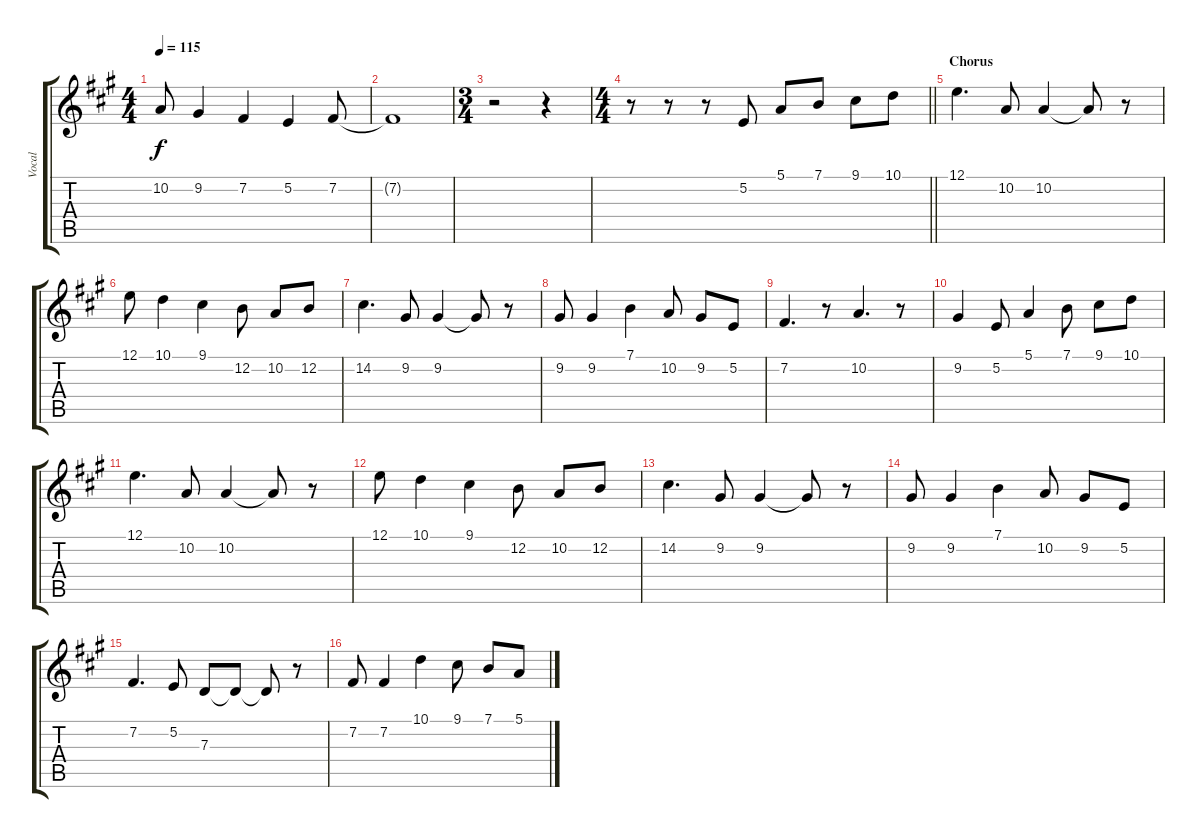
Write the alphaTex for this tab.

\track ("Vocal" "Vocal") {instrument sopranosax}
\staff {score tabs}
\tuning (E4 B3 G3 D3 A2 E2) {hide}
\ts (4 4)
\tempo 115
\clef g2
\ks a
10.2.8{dy f} 9.2.4 7.2.4 5.2.4 7.2.8 |
7.2{t}.1 |
\ts (3 4)
r.2 r.4 |
\ts (4 4)
\barLineRight lightlight
r.8 r.8 r.8 5.2.8 5.1.8 7.1.8 9.1.8 10.1.8 |
\section ("" "Chorus")
12.1.4{d} 10.2.8 10.2.4 10.2{t}.8 r.8 |
12.1.8 10.1.4 9.1.4 12.2.8 10.2.8 12.2.8 |
14.2.4{d} 9.2.8 9.2.4 9.2{t}.8 r.8 |
9.2.8 9.2.4 7.1.4 10.2.8 9.2.8 5.2.8 |
7.2.4{d} r.8 10.2.4{d} r.8 |
9.2.4 5.2.8 5.1.4 7.1.8 9.1.8 10.1.8 |
12.1.4{d} 10.2.8 10.2.4 10.2{t}.8 r.8 |
12.1.8 10.1.4 9.1.4 12.2.8 10.2.8 12.2.8 |
14.2.4{d} 9.2.8 9.2.4 9.2{t}.8 r.8 |
9.2.8 9.2.4 7.1.4 10.2.8 9.2.8 5.2.8 |
7.2.4{d} 5.2.8 7.3.8 7.3{t}.8 7.3{t}.8 r.8 |
7.2.8 7.2.4 10.1.4 9.1.8 7.1.8 5.1.8
